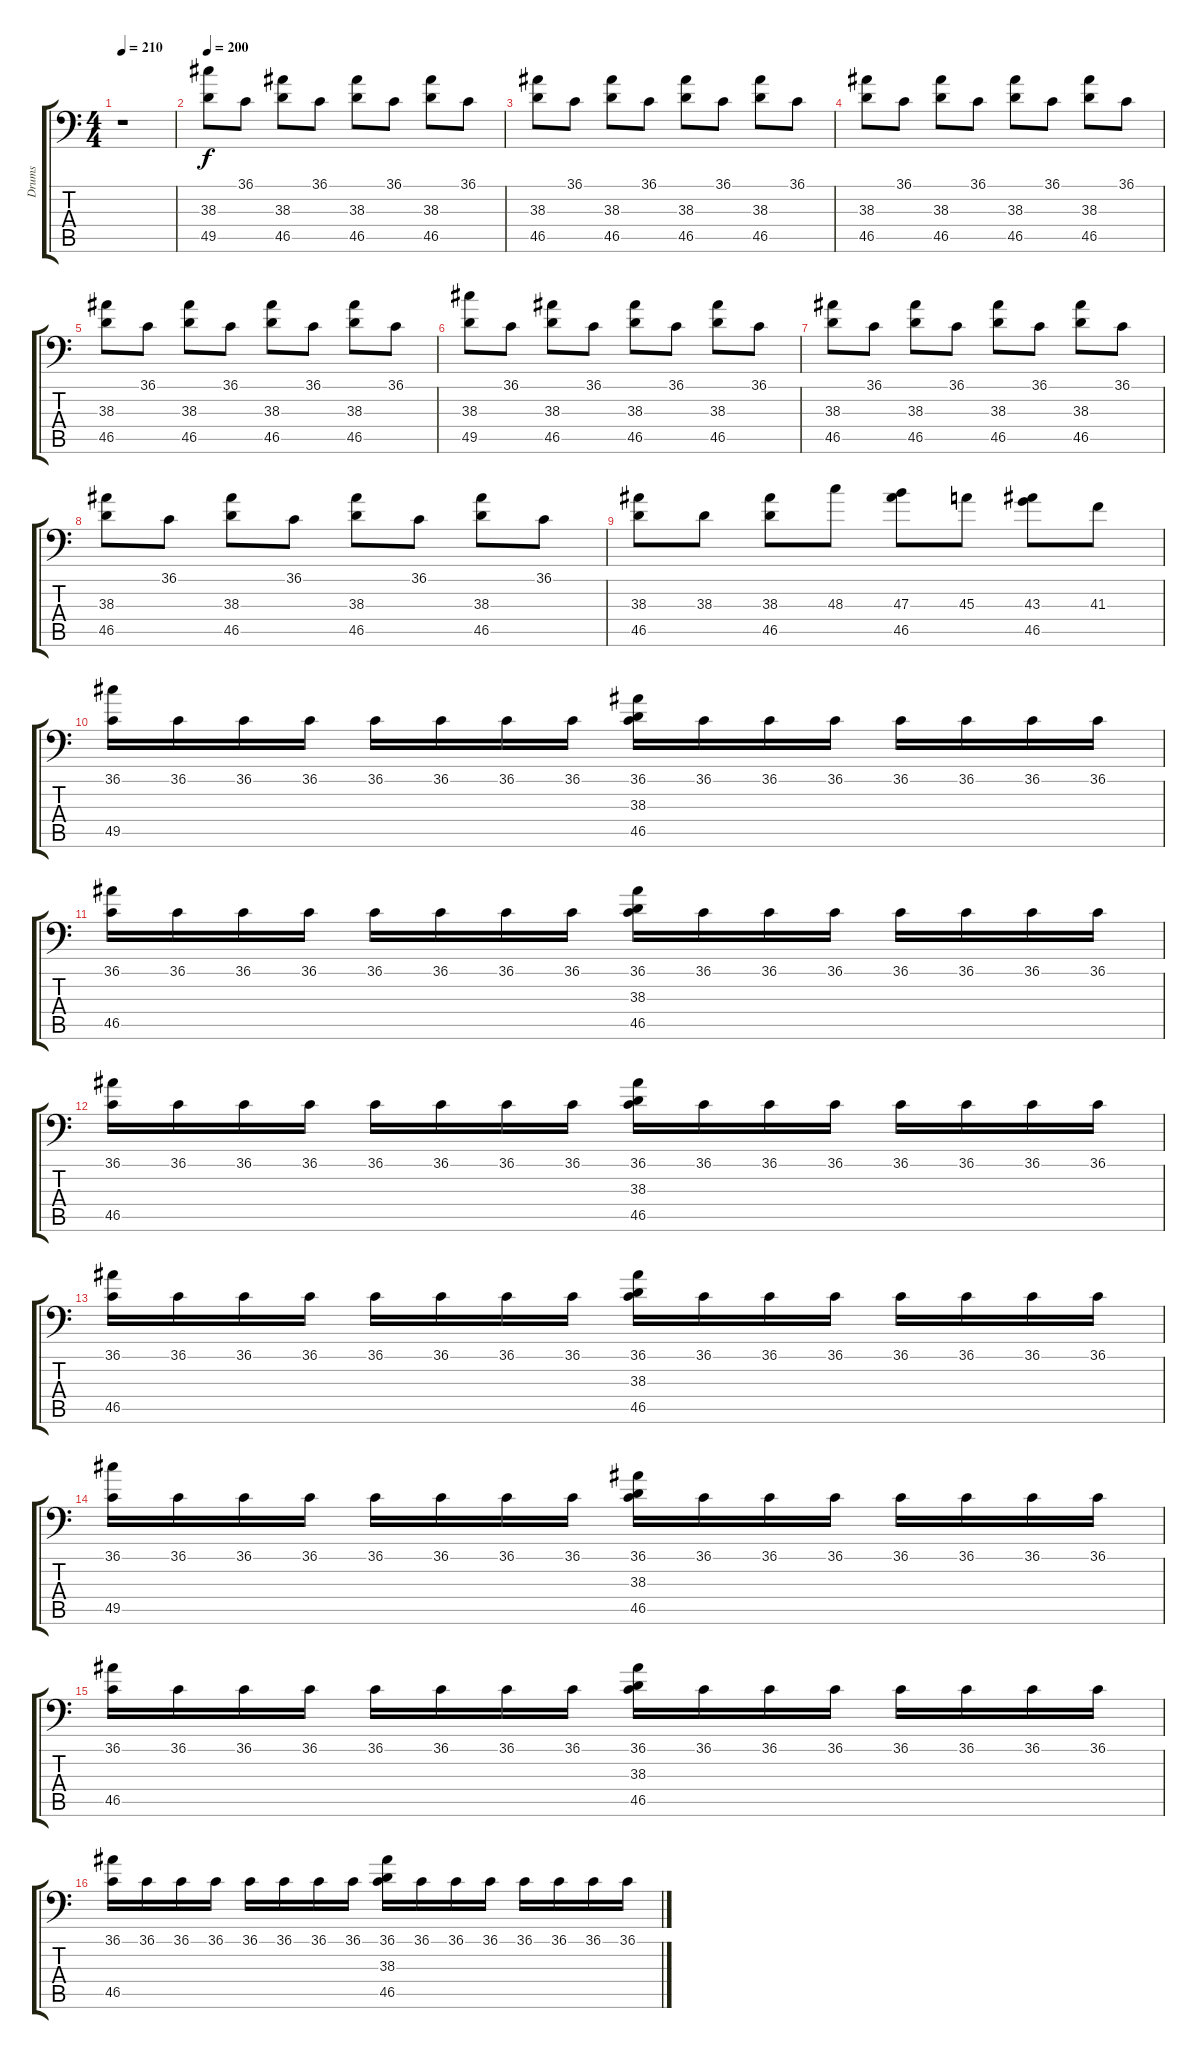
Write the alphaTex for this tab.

\track ("Drums" "Drums") {instrument acousticgrandpiano}
\staff {score tabs}
\tuning (C-1 C-1 C-1 C-1 C-1 C-1) {hide}
\ts (4 4)
\tempo 210
\clef f4
\ks c
r.1{dy f} |
\tempo 200
(38.3 49.5).8 36.1.8 (38.3 46.5).8 36.1.8 (38.3 46.5).8 36.1.8 (38.3 46.5).8 36.1.8 |
(38.3 46.5).8 36.1.8 (38.3 46.5).8 36.1.8 (38.3 46.5).8 36.1.8 (38.3 46.5).8 36.1.8 |
(38.3 46.5).8 36.1.8 (38.3 46.5).8 36.1.8 (38.3 46.5).8 36.1.8 (38.3 46.5).8 36.1.8 |
(38.3 46.5).8 36.1.8 (38.3 46.5).8 36.1.8 (38.3 46.5).8 36.1.8 (38.3 46.5).8 36.1.8 |
(38.3 49.5).8 36.1.8 (38.3 46.5).8 36.1.8 (38.3 46.5).8 36.1.8 (38.3 46.5).8 36.1.8 |
(38.3 46.5).8 36.1.8 (38.3 46.5).8 36.1.8 (38.3 46.5).8 36.1.8 (38.3 46.5).8 36.1.8 |
(38.3 46.5).8 36.1.8 (38.3 46.5).8 36.1.8 (38.3 46.5).8 36.1.8 (38.3 46.5).8 36.1.8 |
(38.3 46.5).8 38.3.8 (38.3 46.5).8 48.3.8 (47.3 46.5).8 45.3.8 (43.3 46.5).8 41.3.8 |
(36.1 49.5).16 36.1.16 36.1.16 36.1.16 36.1.16 36.1.16 36.1.16 36.1.16 (36.1 38.3 46.5).16 36.1.16 36.1.16 36.1.16 36.1.16 36.1.16 36.1.16 36.1.16 |
(36.1 46.5).16 36.1.16 36.1.16 36.1.16 36.1.16 36.1.16 36.1.16 36.1.16 (36.1 38.3 46.5).16 36.1.16 36.1.16 36.1.16 36.1.16 36.1.16 36.1.16 36.1.16 |
(36.1 46.5).16 36.1.16 36.1.16 36.1.16 36.1.16 36.1.16 36.1.16 36.1.16 (36.1 38.3 46.5).16 36.1.16 36.1.16 36.1.16 36.1.16 36.1.16 36.1.16 36.1.16 |
(36.1 46.5).16 36.1.16 36.1.16 36.1.16 36.1.16 36.1.16 36.1.16 36.1.16 (36.1 38.3 46.5).16 36.1.16 36.1.16 36.1.16 36.1.16 36.1.16 36.1.16 36.1.16 |
(36.1 49.5).16 36.1.16 36.1.16 36.1.16 36.1.16 36.1.16 36.1.16 36.1.16 (36.1 38.3 46.5).16 36.1.16 36.1.16 36.1.16 36.1.16 36.1.16 36.1.16 36.1.16 |
(36.1 46.5).16 36.1.16 36.1.16 36.1.16 36.1.16 36.1.16 36.1.16 36.1.16 (36.1 38.3 46.5).16 36.1.16 36.1.16 36.1.16 36.1.16 36.1.16 36.1.16 36.1.16 |
(36.1 46.5).16 36.1.16 36.1.16 36.1.16 36.1.16 36.1.16 36.1.16 36.1.16 (36.1 38.3 46.5).16 36.1.16 36.1.16 36.1.16 36.1.16 36.1.16 36.1.16 36.1.16
